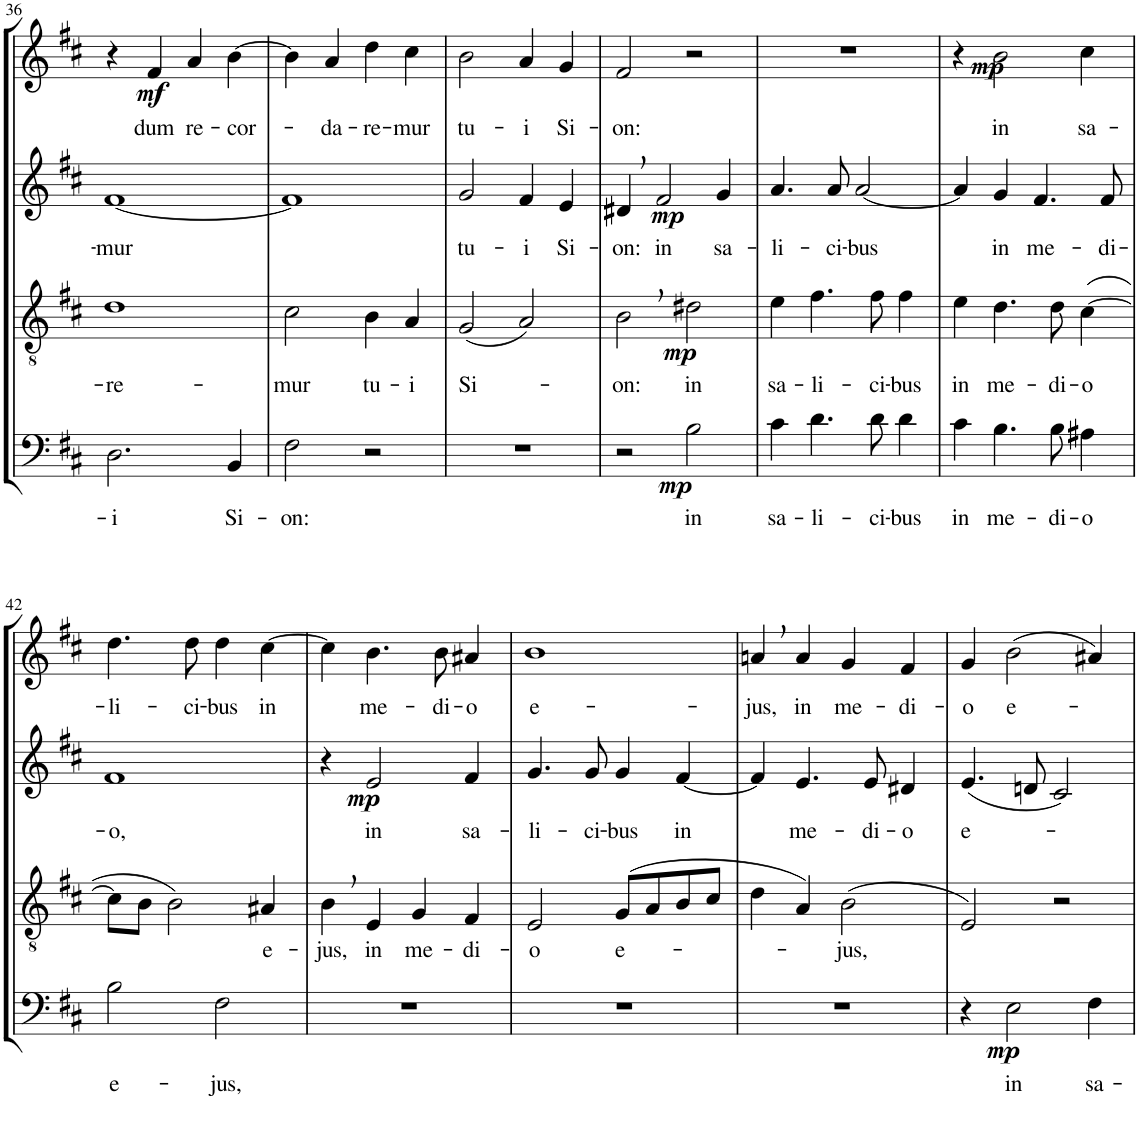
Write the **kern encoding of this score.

**kern	**text	**dynam	**kern	**text	**dynam	**kern	**text	**dynam	**kern	**text	**dynam
*part4	*part4	*part4	*part3	*part3	*part3	*part2	*part2	*part2	*part1	*part1	*part1
*staff4	*staff4	*staff4	*staff3	*staff3	*staff3	*staff2	*staff2	*staff2	*staff1	*staff1	*staff1
*I"Bassi	*	*	*I"Tenori	*	*	*I"Contralti	*	*	*I"Soprani	*	*
!!LO:PB:g=z
*clefF4	*	*	*clefGv2	*	*	*clefG2	*	*	*clefG2	*	*
*k[f#c#]	*	*	*k[f#c#]	*	*	*k[f#c#]	*	*	*k[f#c#]	*	*
*D:	*	*	*D:	*	*	*D:	*	*	*D:	*	*
*M4/4	*	*	*M4/4	*	*	*M4/4	*	*	*M4/4	*	*
*met(c)	*	*	*met(c)	*	*	*met(c)	*	*	*met(c)	*	*
=36	=36	=36	=36	=36	=36	=36	=36	=36	=36	=36	=36
!	!LO:LY:b	!	!	!LO:LY:b	!	!	!LO:LY:b	!	!	!	!
2.D\	-i	.	1d	-re-	.	[1f#	-mur	.	4r	.	.
!	!	!	!	!	!	!	!	!	!	!LO:LY:b	!LO:DY:b
.	.	.	.	.	.	.	.	.	4f#/	dum	mf
!	!	!	!	!	!	!	!	!	!	!LO:LY:b	!
.	.	.	.	.	.	.	.	.	4a/	re-	.
!	!LO:LY:b	!	!	!	!	!	!	!	!	!LO:LY:b	!
4BB/	Si-	.	.	.	.	.	.	.	[4b\	-cor-	.
=37	=37	=37	=37	=37	=37	=37	=37	=37	=37	=37	=37
!	!LO:LY:b	!	!	!LO:LY:b	!	!	!	!	!	!	!
2F#\	-on:	.	2c#\	-mur	.	1f#]	.	.	4b\]	.	.
!	!	!	!	!	!	!	!	!	!	!LO:LY:b	!
.	.	.	.	.	.	.	.	.	4a/	-da-	.
!	!	!	!	!LO:LY:b	!	!	!	!	!	!LO:LY:b	!
2r	.	.	4B\	tu-	.	.	.	.	4dd\	-re-	.
!	!	!	!	!LO:LY:b	!	!	!	!	!	!LO:LY:b	!
.	.	.	4A/	-i	.	.	.	.	4cc#\	-mur	.
=38	=38	=38	=38	=38	=38	=38	=38	=38	=38	=38	=38
!	!	!	!	!LO:LY:b	!	!	!LO:LY:b	!	!	!LO:LY:b	!
1r	.	.	(2G/	Si-	.	2g/	tu-	.	2b\	tu-	.
!	!	!	!	!	!	!	!LO:LY:b	!	!	!LO:LY:b	!
.	.	.	2A/)	.	.	4f#/	-i	.	4a/	-i	.
!	!	!	!	!	!	!	!LO:LY:b	!	!	!LO:LY:b	!
.	.	.	.	.	.	4e/	Si-	.	4g/	Si-	.
=39	=39	=39	=39	=39	=39	=39	=39	=39	=39	=39	=39
!	!	!	!	!LO:LY:b	!	!	!LO:LY:b	!	!	!LO:LY:b	!
2r	.	.	2B,\	-on:	.	4d#X,/	-on:	.	2f#/	-on:	.
!	!	!	!	!	!	!	!LO:LY:b	!LO:DY:b	!	!	!
.	.	.	.	.	.	2f#/	in	mp	.	.	.
!	!LO:LY:b	!LO:DY:b	!	!LO:LY:b	!LO:DY:b	!	!	!	!	!	!
2B\	in	mp	2d#X\	in	mp	.	.	.	2r	.	.
!	!	!	!	!	!	!	!LO:LY:b	!	!	!	!
.	.	.	.	.	.	4g/	sa-	.	.	.	.
=40	=40	=40	=40	=40	=40	=40	=40	=40	=40	=40	=40
!	!LO:LY:b	!	!	!LO:LY:b	!	!	!LO:LY:b	!	!	!	!
4c#\	sa-	.	4e\	sa-	.	4.a/	-li-	.	1r	.	.
!	!LO:LY:b	!	!	!LO:LY:b	!	!	!	!	!	!	!
4.d\	-li-	.	4.f#\	-li-	.	.	.	.	.	.	.
!	!	!	!	!	!	!	!LO:LY:b	!	!	!	!
.	.	.	.	.	.	8a/	-ci-	.	.	.	.
!	!	!	!	!	!	!	!LO:LY:b	!	!	!	!
.	.	.	.	.	.	[2a/	-bus	.	.	.	.
!	!LO:LY:b	!	!	!LO:LY:b	!	!	!	!	!	!	!
8d\	-ci-	.	8f#\	-ci-	.	.	.	.	.	.	.
!	!LO:LY:b	!	!	!LO:LY:b	!	!	!	!	!	!	!
4d\	-bus	.	4f#\	-bus	.	.	.	.	.	.	.
=41	=41	=41	=41	=41	=41	=41	=41	=41	=41	=41	=41
!	!LO:LY:b	!	!	!LO:LY:b	!	!	!	!	!	!	!
4c#\	in	.	4e\	in	.	4a/]	.	.	4r	.	.
!	!LO:LY:b	!	!	!LO:LY:b	!	!	!LO:LY:b	!	!	!LO:LY:b	!LO:DY:b
4.B\	me-	.	4.d\	me-	.	4g/	in	.	2b\	in	mp
!	!	!	!	!	!	!	!LO:LY:b	!	!	!	!
.	.	.	.	.	.	4.f#/	me-	.	.	.	.
!	!LO:LY:b	!	!	!LO:LY:b	!	!	!	!	!	!	!
8B\	-di-	.	8d\	-di-	.	.	.	.	.	.	.
!	!LO:LY:b	!	!	!LO:LY:b	!	!	!	!	!	!LO:LY:b	!
4A#X\	-o	.	([4c#\	-o	.	.	.	.	4cc#\	sa-	.
!	!	!	!	!	!	!	!LO:LY:b	!	!	!	!
.	.	.	.	.	.	8f#/	-di-	.	.	.	.
!!LO:LB:g=z
=42	=42	=42	=42	=42	=42	=42	=42	=42	=42	=42	=42
!	!LO:LY:b	!	!	!	!	!	!LO:LY:b	!	!	!LO:LY:b	!
2B\	e-	.	8c#\L]	.	.	1f#	-o,	.	4.dd\	-li-	.
.	.	.	8B\J	.	.	.	.	.	.	.	.
.	.	.	2B\)	.	.	.	.	.	.	.	.
!	!	!	!	!	!	!	!	!	!	!LO:LY:b	!
.	.	.	.	.	.	.	.	.	8dd\	-ci-	.
!	!LO:LY:b	!	!	!	!	!	!	!	!	!LO:LY:b	!
2F#\	-jus,	.	.	.	.	.	.	.	4dd\	-bus	.
!	!	!	!	!LO:LY:b	!	!	!	!	!	!LO:LY:b	!
.	.	.	4A#X/	e-	.	.	.	.	[4cc#\	in	.
=43	=43	=43	=43	=43	=43	=43	=43	=43	=43	=43	=43
!	!	!	!	!LO:LY:b	!	!	!	!	!	!	!
1r	.	.	4B,\	-jus,	.	4r	.	.	4cc#\]	.	.
!	!	!	!	!LO:LY:b	!	!	!LO:LY:b	!LO:DY:b	!	!LO:LY:b	!
.	.	.	4E/	in	.	2e/	in	mp	4.b\	me-	.
!	!	!	!	!LO:LY:b	!	!	!	!	!	!	!
.	.	.	4G/	me-	.	.	.	.	.	.	.
!	!	!	!	!	!	!	!	!	!	!LO:LY:b	!
.	.	.	.	.	.	.	.	.	8b\	-di-	.
!	!	!	!	!LO:LY:b	!	!	!LO:LY:b	!	!	!LO:LY:b	!
.	.	.	4F#/	-di-	.	4f#/	sa-	.	4a#X/	-o	.
=44	=44	=44	=44	=44	=44	=44	=44	=44	=44	=44	=44
!	!	!	!	!LO:LY:b	!	!	!LO:LY:b	!	!	!LO:LY:b	!
1r	.	.	2E/	-o	.	4.g/	-li-	.	1b	e-	.
!	!	!	!	!	!	!	!LO:LY:b	!	!	!	!
.	.	.	.	.	.	8g/	-ci-	.	.	.	.
!	!	!	!	!LO:LY:b	!	!	!LO:LY:b	!	!	!	!
.	.	.	(8G/L	e-	.	4g/	-bus	.	.	.	.
.	.	.	8A/	.	.	.	.	.	.	.	.
!	!	!	!	!	!	!	!LO:LY:b	!	!	!	!
.	.	.	8B/	.	.	[4f#/	in	.	.	.	.
.	.	.	8c#/J	.	.	.	.	.	.	.	.
=45	=45	=45	=45	=45	=45	=45	=45	=45	=45	=45	=45
!	!	!	!	!	!	!	!	!	!	!LO:LY:b	!
1r	.	.	4d\	.	.	4f#/]	.	.	4an,/	-jus,	.
!	!	!	!	!	!	!	!LO:LY:b	!	!	!LO:LY:b	!
.	.	.	4A/)	.	.	4.e/	me-	.	4a/	in	.
!	!	!	!	!LO:LY:b	!	!	!	!	!	!LO:LY:b	!
.	.	.	(2B\	-jus,	.	.	.	.	4g/	me-	.
!	!	!	!	!	!	!	!LO:LY:b	!	!	!	!
.	.	.	.	.	.	8e/	-di-	.	.	.	.
!	!	!	!	!	!	!	!LO:LY:b	!	!	!LO:LY:b	!
.	.	.	.	.	.	4d#X/	-o	.	4f#/	-di-	.
=46	=46	=46	=46	=46	=46	=46	=46	=46	=46	=46	=46
!	!	!	!	!	!	!	!LO:LY:b	!	!	!LO:LY:b	!
4r	.	.	2E/)	.	.	(4.e/	e-	.	4g/	-o	.
!	!LO:LY:b	!LO:DY:b	!	!	!	!	!	!	!	!LO:LY:b	!
2E\	in	mp	.	.	.	.	.	.	(2b\	e-	.
.	.	.	.	.	.	8dn/	.	.	.	.	.
.	.	.	2r	.	.	2c#/)	.	.	.	.	.
!	!LO:LY:b	!	!	!	!	!	!	!	!	!	!
4F#\	sa-	.	.	.	.	.	.	.	4a#X/)	.	.
=	=	=	=	=	=	=	=	=	=	=	=
*-	*-	*-	*-	*-	*-	*-	*-	*-	*-	*-	*-
